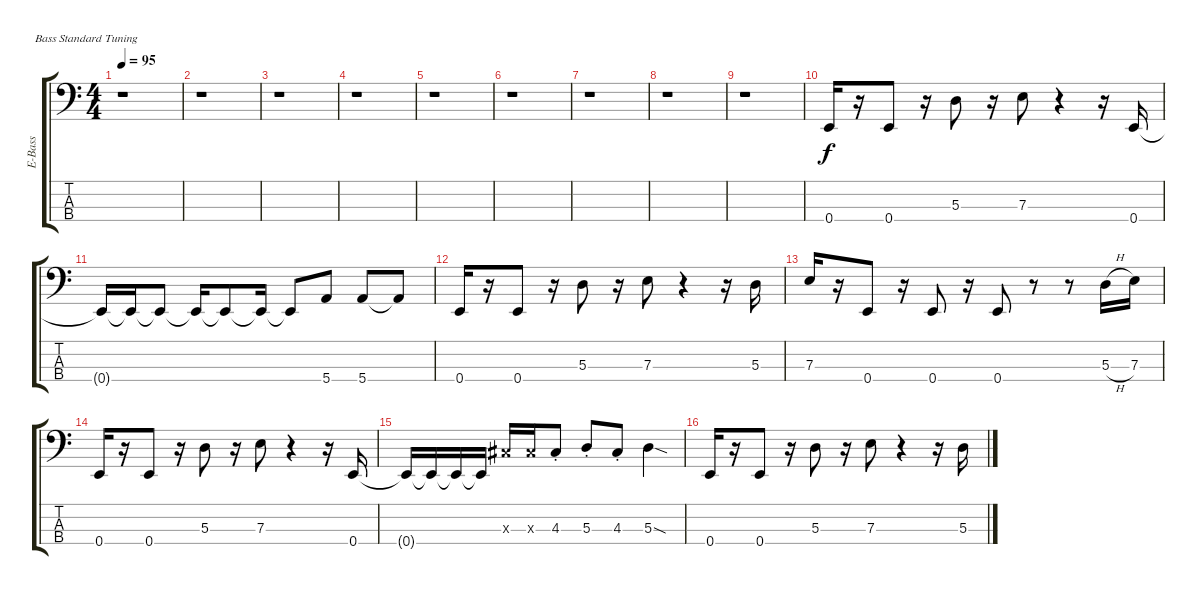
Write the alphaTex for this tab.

\bracketExtendMode groupsimilarinstruments
\otherSystemsTrackNameOrientation horizontal
\track ("Bass - Roger Waters" "E-Bass") {instrument electricbasspick}
\staff {score tabs}
\tuning (G2 D2 A1 E1)
\ts (4 4)
\beaming (8 2 2 2 2)
\tempo 95
\clef f4
\ks c
r.1{dy f instrument electricbasspick} |
r.1 |
r.1 |
r.1 |
r.1 |
r.1 |
r.1 |
r.1 |
r.1 |
0.4.16 r.16 0.4.8 r.16 5.3.8 r.16 7.3.8 r.4 r.16 0.4.16 |
0.4{t}.16 0.4{t}.16 0.4{t}.8 0.4{t}.16 0.4{t}.8 0.4{t}.16 0.4{t}.8 5.4.8 5.4.8 5.4{t}.8 |
0.4.16 r.16 0.4.8 r.16 5.3.8 r.16 7.3.8 r.4 r.16 5.3.16 |
7.3.16 r.16 0.4.8 r.16 0.4.8 r.16 0.4.8 r.8 r.8 5.3{h}.16 7.3.16 |
0.4.16 r.16 0.4.8 r.16 5.3.8 r.16 7.3.8 r.4 r.16 0.4.16 |
0.4{t}.16 0.4{t}.16 0.4{t}.16 0.4{t}.16 4.3{x acc #}.16 4.3{x acc #}.16 4.3{st acc #}.8 5.3{st}.8 4.3{st acc #}.8 5.3{sod}.4 |
0.4.16 r.16 0.4.8 r.16 5.3.8 r.16 7.3.8 r.4 r.16 5.3.16
